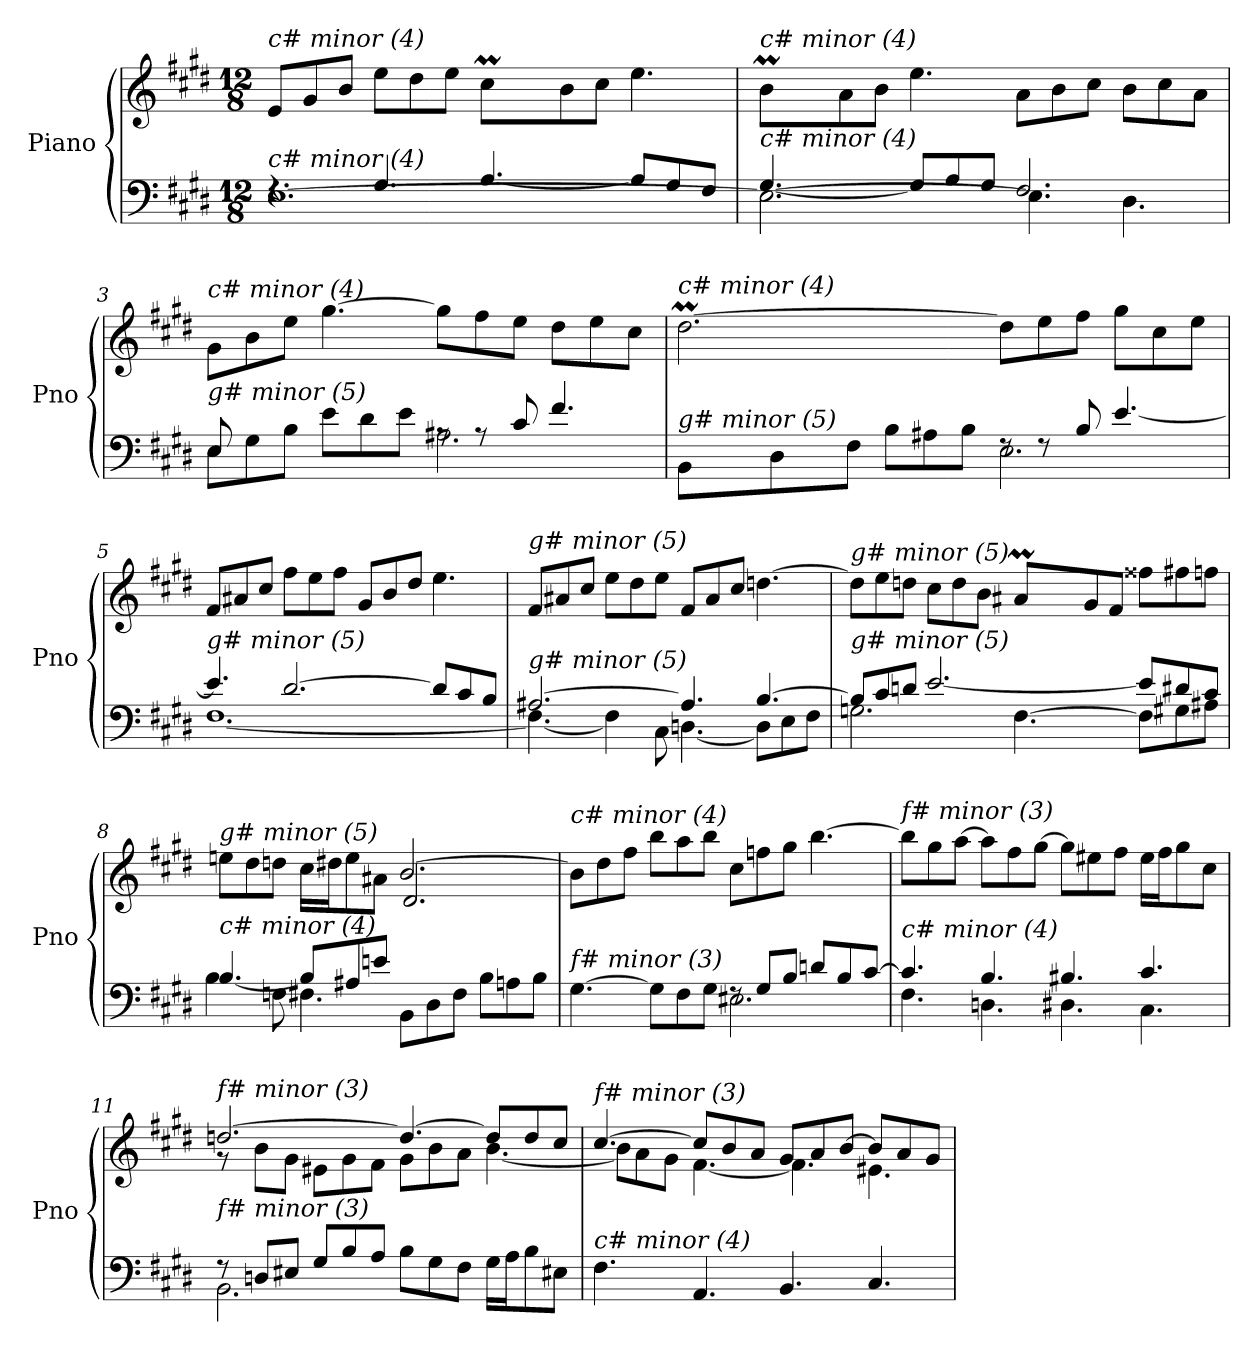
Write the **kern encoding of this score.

**kern	**kern
*part1	*part1
*staff2	*staff1
*I"Piano	*
*I'Pno	*
*clefF4	*clefG2
*k[f#c#g#d#]	*k[f#c#g#d#]
*M12/8	*M12/8
=1	=1
*^	*^
*	*^	*	*
!	!	!	!LO:TX:i:t=c# minor (4)	!
!LO:TX:i:t=c# minor (4)	!	!	!	!
2.ryy	4.rF	[1.E	8e/L	2.ryy
.	.	.	8g#/	.
.	.	.	8b/J	.
.	4.G#/	.	8ee\L	.
.	.	.	8dd#\	.
.	.	.	8ee\J	.
*	*	*	*	*Xtuplet
8ryy	[4.A/	.	8cc#M\L	40dd#yy
.	.	.	.	40cc#yy
.	.	.	.	40dd#yy
.	.	.	.	20cc#yy
2ryy	.	.	8b\	2ryy
.	.	.	8cc#\J	.
.	8A/L]	.	4.ee\	.
.	8G#/	.	.	.
8ryy	8F#/J	.	.	8ryy
=2	=2	=2	=2	=2
!	!	!	!LO:TX:i:t=c# minor (4)	!
!LO:TX:i:t=c# minor (4)	!	!	!	!
8ryy	[4.G#/	2.E\_	8bM\L	40cc#yy
.	.	.	.	40byy
.	.	.	.	40cc#yy
.	.	.	.	20byy
1ryy	.	.	8a\	1ryy
.	.	.	8b\J	.
.	8G#/L]	.	4.ee\	.
.	8A/	.	.	.
.	8G#/J	.	.	.
.	2.F#/	4.E\]	8a\L	.
.	.	.	8b\	.
.	.	.	8cc#\J	.
4.ryy	.	4.D#\	8b\L	4.ryy
.	.	.	8cc#\	.
.	.	.	8a\J	.
*	*v	*v	*	*
!!LO:LB:g=z	!!
=3	=3	=3	=3
!	!	!LO:TX:i:t=c# minor (4)	!
!LO:TX:i:t=g# minor (5)	!	!	!
8E\L	8E/	8g#\L	8ryy
8G#\	2ryy	8b\	2ryy
8B\J	.	8ee\J	.
8e\L	.	[4.gg#\	.
8d#\	.	.	.
8e\J	8ryy	.	8ryy
8rA	2.A#X\	8gg#\L]	2.ryy
8rA	.	8ff#\	.
8c#/	.	8ee\J	.
4.f#/	.	8dd#\L	.
.	.	8ee\	.
.	.	8cc#\J	.
!!LO:LB:g=z
=4	=4	=4	=4
*	*^	*	*^
!	!	!	!LO:TX:i:t=c# minor (4)	!	!
!LO:TX:i:t=g# minor (5)	!	!	!	!	!
2..ryy	8BB\L	2.ryy	[2.dd#m\	32cc#yy	2.ryy
.	.	.	.	32dd#yy	.
.	.	.	.	32eeyy	.
.	.	.	.	32dd#yy	.
.	8D#\	.	.	32eeyy	.
.	.	.	.	32dd#yy	.
.	.	.	.	32eeyy	.
.	.	.	.	[32dd#yy	.
.	8F#\J	.	.	4.dd#yy_	.
.	8B\L	.	.	.	.
.	8A#X\	.	.	.	.
.	8B\J	.	.	4dd#yy]	.
.	8rF	2.E\	8dd#\L]	.	2.ryy
2ryy	8rF	.	8ee\	2ryy	.
.	8B/	.	8ff#\J	.	.
.	[4.e/	.	8gg#\L	.	.
.	.	.	8cc#\	.	.
8ryy	.	.	8ee\J	8ryy	.
*	*v	*v	*	*	*
*	*	*	*v	*v
=5	=5	=5	=5
!	!	!LO:TX:i:t=g# minor (5)	!
!LO:TX:i:t=g# minor (5)	!	!	!
*	*	*v	*v
4.e/]	[1.F#	8f#/L
.	.	8a#X/
.	.	8cc#/J
[2.d#/	.	8ff#\L
.	.	8ee\
.	.	8ff#\J
.	.	8g#/L
.	.	8b/
.	.	8dd#/J
8d#/L]	.	4.ee\
8c#/	.	.
8B/J	.	.
=6	=6	=6
!	!	!LO:TX:i:t=g# minor (5)
!LO:TX:i:t=g# minor (5)	!	!
[2.A#X/	4.F#\_	8f#/L
.	.	8a#X/
.	.	8cc#/J
.	4F#\]	8ee\L
.	.	8dd#\
.	8C#\	8ee\J
4.A#/]	[4.Dn\	8f#/L
.	.	8a#/
.	.	8cc#/J
[4.B/	8D\L]	[4.ddn\
.	8E\	.
.	8F#\J	.
!!LO:LB:g=z
=7	=7	=7
*	*^	*^
!	!	!	!LO:TX:i:t=g# minor (5)	!
!LO:TX:i:t=g# minor (5)	!	!	!	!
2.ryy	8B/L]	2.Gn\	8dd\L]	2.ryy
.	8c#/	.	8ee\	.
.	8dn/J	.	8ddn\J	.
.	[2.e/	.	8cc#\L	.
.	.	.	8dd\	.
.	.	.	8b\J	.
8ryy	.	[4.F#\	8a#Xm/L	40byy
.	.	.	.	40a#yy
.	.	.	.	40byy
.	.	.	.	20a#yy
2ryy	.	.	8g#/	2ryy
.	.	.	8f#/J	.
.	8e/L]	8F#\L]	8ff##Xi\L	.
.	8d#X/	8G#X\	8ff#\	.
8ryy	8c#/J	8A#X\J	8ffni\J	8ryy
=8	=8	=8	=8	=8
*	*	*	*	*^
!	!	!	!LO:TX:i:t=g# minor (5)	!	!
!LO:TX:i:t=c# minor (4)	!	!	!	!	!
2.ryy	[4.B/	4B\	8een\L	2.ryy	2.ryy
.	.	.	8dd#\	.	.
.	.	8Fni\	8ddn\J	.	.
.	8B/L]	4.F#\	16cc#\LL	.	.
.	.	.	16dd#X\J	.	.
.	8A#X/	.	8ee\	.	.
.	8en/J	.	8a#X\J	.	.
2.ryy	8BB\L	2.ryy	[2.b/	2.d#/	2.ryy
.	8D#\	.	.	.	.
.	8F#\J	.	.	.	.
.	8B\L	.	.	.	.
.	8An\	.	.	.	.
.	8B\J	.	.	.	.
*	*v	*v	*	*	*
*	*	*	*v	*v
!!LO:LB:g=z
=9	=9	=9	=9
!	!	!LO:TX:i:t=c# minor (4)	!
!LO:TX:i:t=f# minor (3)	!	!	!
[4.G#\	2.ryy	8b\L]	2.ryy
.	.	8dd#\	.
.	.	8ff#\J	.
8G#\L]	.	8bb\L	.
8F#\	.	8aa\	.
8G#\J	.	8bb\J	.
8rF	2.E#X\	8cc#\L	2.ryy
8G#/L	.	8ffni\	.
8B/J	.	8gg#\J	.
8dn/L	.	[4.bb\	.
8B/	.	.	.
[8c#/J	.	.	.
*	*	*v	*v
!!LO:PB:g=z
=10	=10	=10
!	!	!LO:TX:i:t=f# minor (3)
!LO:TX:i:t=c# minor (4)	!	!
4.c#/]	4.F#\	8bb\L]
.	.	8gg#\
.	.	[8aa\J
4.B/	4.Dn\	8aa\L]
.	.	8ff#\
.	.	[8gg#\J
4.B#X/	4.D#X\	8gg#\L]
.	.	8ee#X\
.	.	8ff#\J
4.c#/	4.C#\	16ee#\LL
.	.	16ff#\J
.	.	8gg#\
.	.	8cc#\J
=11	=11	=11
*	*	*^
*	*	*	*^
!	!	!LO:TX:i:t=f# minor (3)	!	!
!LO:TX:i:t=f# minor (3)	!	!	!	!
8r	2.BB\	[2.ddn/	8r	2.ryy
8Dn/L	.	.	8b\L	.
8E#X/J	.	.	8g#\J	.
8G#/L	.	.	8e#X\L	.
8B/	.	.	8g#\	.
8A/J	.	.	8f#\J	.
8B\L	2.ryy	4.dd/_	8g#\L	2.ryy
8G#\	.	.	8b\	.
8F#\J	.	.	8a\J	.
16G#\LL	.	8dd/L]	[4.b\	.
16A\J	.	.	.	.
8B\	.	8dd/	.	.
8E#X\J	.	8cc#/J	.	.
*v	*v	*	*	*
*	*	*v	*v
=12	=12	=12
!	!LO:TX:i:t=f# minor (3)	!
!LO:TX:i:t=c# minor (4)	!	!
4.F#\	[4.cc#/	8b\L]
.	.	8a\
.	.	8g#\J
4.AA/	8cc#/L]	[4.f#\
.	8b/	.
.	8a/J	.
4.BB/	8g#/L	4.f#\]
.	8a/	.
.	[8b/J	.
4.C#/	8b/L]	4.e#X\
.	8a/	.
.	8g#/J	.
*	*v	*v
=	=
*-	*-
